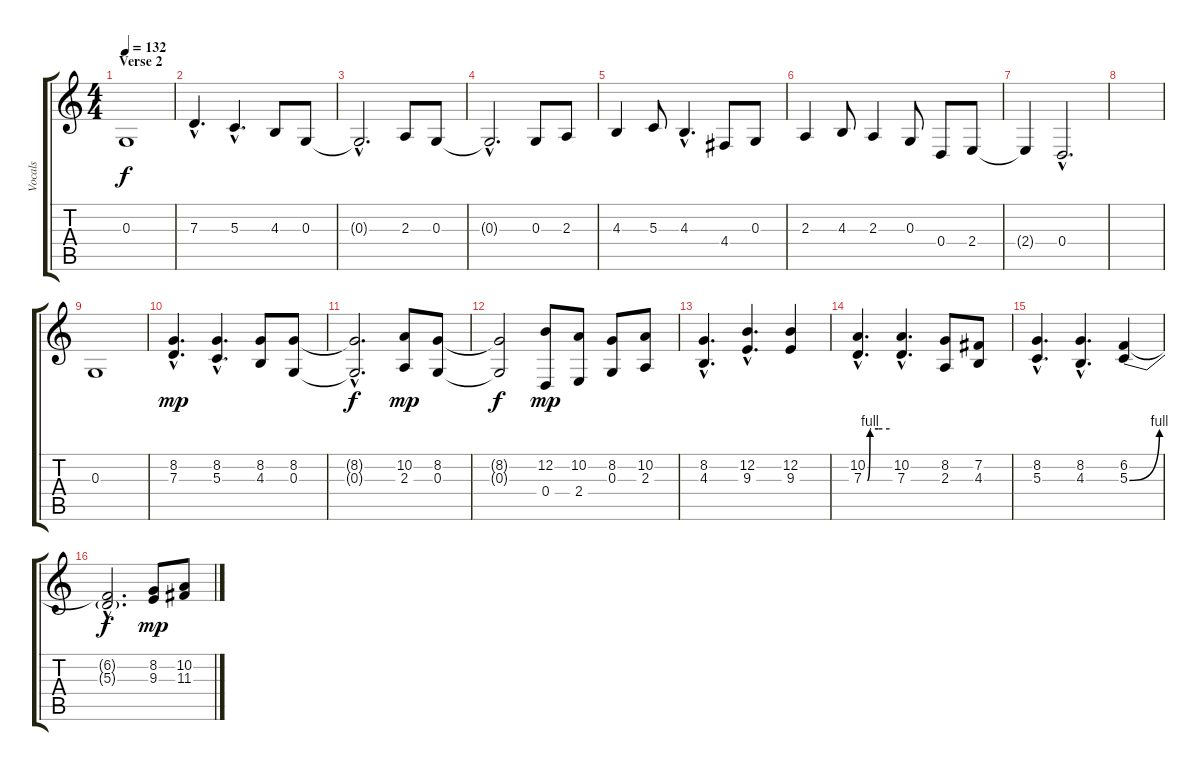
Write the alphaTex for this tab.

\track ("Vocals" "Vocals") {instrument oboe}
\staff {score tabs}
\tuning (E4 B3 G3 D3 A2 E2) {hide}
\ts (4 4)
\section ("" "Verse 2")
\tempo 132
\clef g2
\ks c
0.3.1{dy f} |
7.3{hac}.4{d} 5.3{hac}.4{d} 4.3.8 0.3.8 |
0.3{hac t}.2{d} 2.3.8 0.3.8 |
0.3{hac t}.2{d} 0.3.8 2.3.8 |
4.3.4 5.3.8 4.3{hac}.4{d} 4.4.8 0.3.8 |
2.3.4 4.3.8 2.3.4 0.3.8 0.4.8 2.4.8 |
2.4{t}.4 0.4{hac}.2{d} |
|
0.3.1 |
(8.2{hac} 7.3{hac}).4{d dy mp} (8.2{hac} 5.3{hac}).4{d} (8.2 4.3).8 (8.2 0.3).8 |
(8.2{hac t} 0.3{hac t}).2{d dy f} (10.2 2.3).8{dy mp} (8.2 0.3).8 |
(8.2{t} 0.3{t}).2{dy f} (12.2 0.4).8{dy mp} (10.2 2.4).8 (8.2 0.3).8 (10.2 2.3).8 |
(8.2{hac} 4.3{hac}).4{d} (12.2{hac} 9.3{hac}).4{d} (12.2 9.3).4 |
(10.2{hac} 7.3{be (custom 0 0 7 4 10 4 30 4 60 4) hac}).4{d} (10.2{hac} 7.3{hac}).4{d} (8.2 2.3).8 (7.2 4.3).8 |
(8.2{hac} 5.3{hac}).4{d} (8.2{hac} 4.3{hac}).4{d} (6.2 5.3{be (bend 0 0 60 4)}).4 |
(6.2{hac t} 5.3{hac t}).2{d dy f} (8.2 9.3).8{dy mp} (10.2 11.3).8
